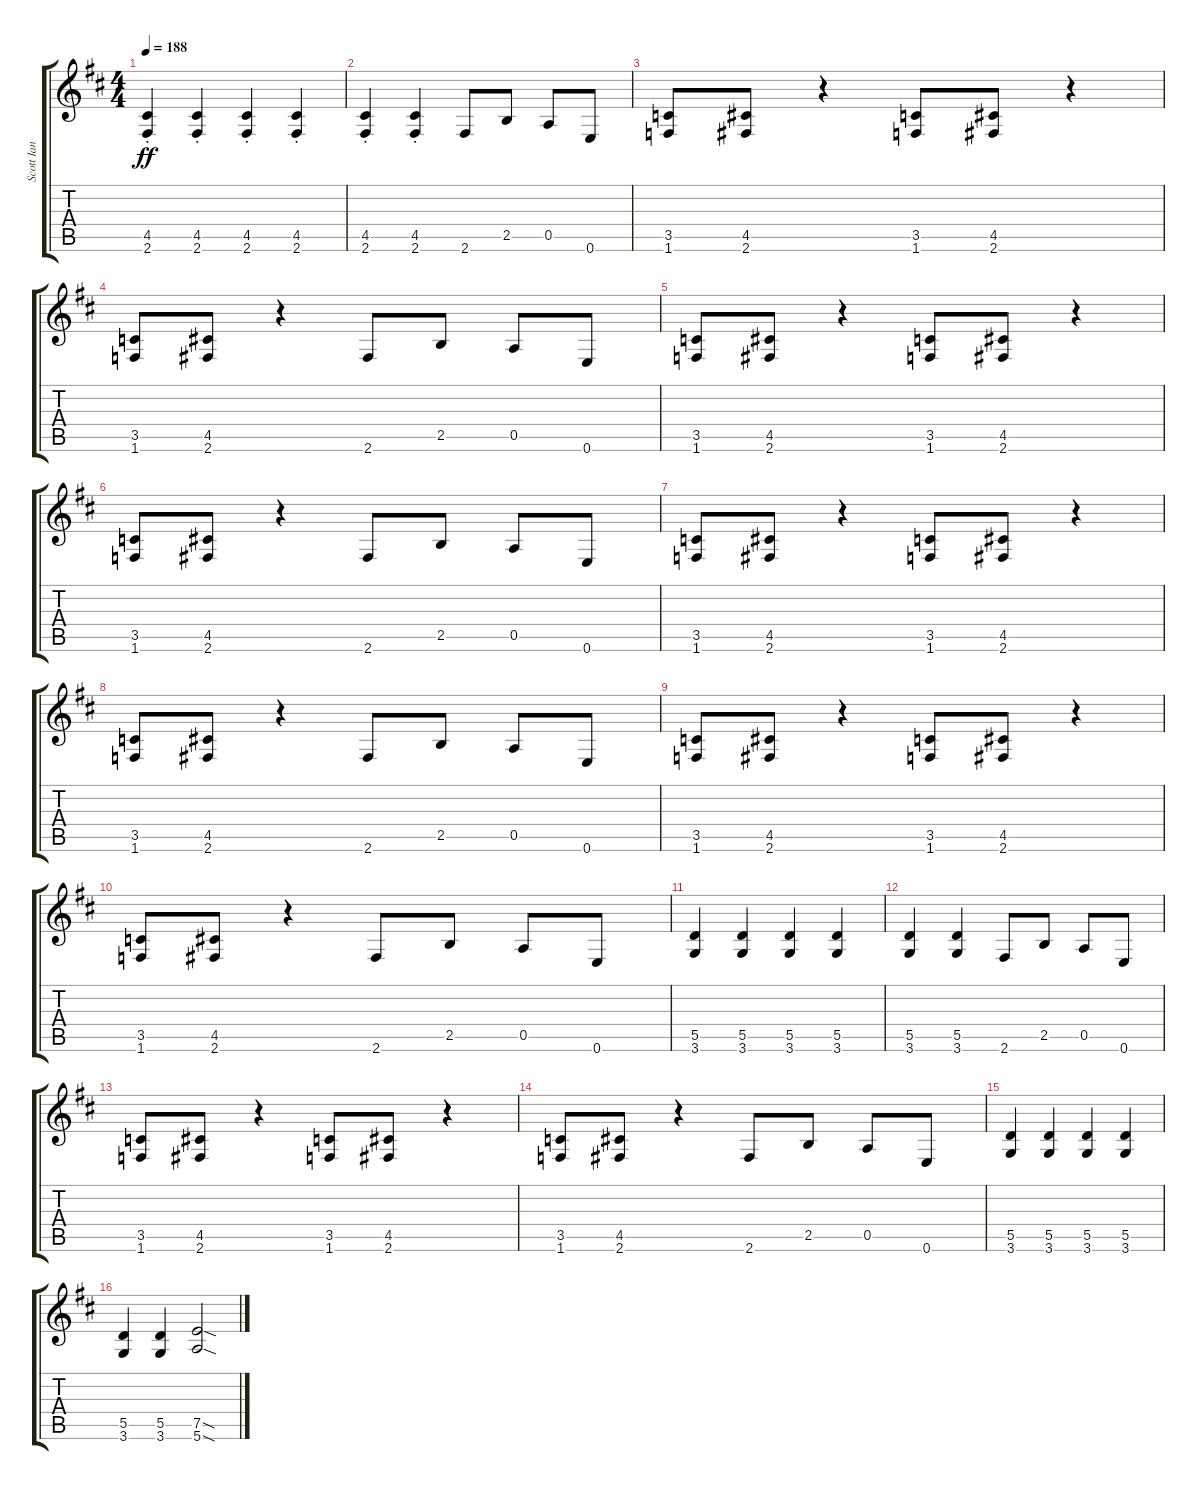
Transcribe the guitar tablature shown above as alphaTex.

\track ("Scott Ian" "Scott Ian") {instrument distortionguitar}
\staff {score tabs}
\tuning (E4 B3 G3 D3 A2 E2) {hide}
\ts (4 4)
\tempo 188
\clef g2
\ks d
(4.5{st} 2.6{st}).4{dy ff} (4.5{st} 2.6{st}).4 (4.5{st} 2.6{st}).4 (4.5{st} 2.6{st}).4 |
(4.5{st} 2.6{st}).4 (4.5{st} 2.6{st}).4 2.6.8 2.5.8 0.5.8 0.6.8 |
(3.5 1.6).8 (4.5 2.6).8 r.4 (3.5 1.6).8 (4.5 2.6).8 r.4 |
(3.5 1.6).8 (4.5 2.6).8 r.4 2.6.8 2.5.8 0.5.8 0.6.8 |
(3.5 1.6).8 (4.5 2.6).8 r.4 (3.5 1.6).8 (4.5 2.6).8 r.4 |
(3.5 1.6).8 (4.5 2.6).8 r.4 2.6.8 2.5.8 0.5.8 0.6.8 |
(3.5 1.6).8 (4.5 2.6).8 r.4 (3.5 1.6).8 (4.5 2.6).8 r.4 |
(3.5 1.6).8 (4.5 2.6).8 r.4 2.6.8 2.5.8 0.5.8 0.6.8 |
(3.5 1.6).8 (4.5 2.6).8 r.4 (3.5 1.6).8 (4.5 2.6).8 r.4 |
(3.5 1.6).8 (4.5 2.6).8 r.4 2.6.8 2.5.8 0.5.8 0.6.8 |
(5.5 3.6).4 (5.5 3.6).4 (5.5 3.6).4 (5.5 3.6).4 |
(5.5 3.6).4 (5.5 3.6).4 2.6.8 2.5.8 0.5.8 0.6.8 |
(3.5 1.6).8 (4.5 2.6).8 r.4 (3.5 1.6).8 (4.5 2.6).8 r.4 |
(3.5 1.6).8 (4.5 2.6).8 r.4 2.6.8 2.5.8 0.5.8 0.6.8 |
(5.5 3.6).4 (5.5 3.6).4 (5.5 3.6).4 (5.5 3.6).4 |
(5.5 3.6).4 (5.5 3.6).4 (7.5{sod} 5.6{sod}).2
